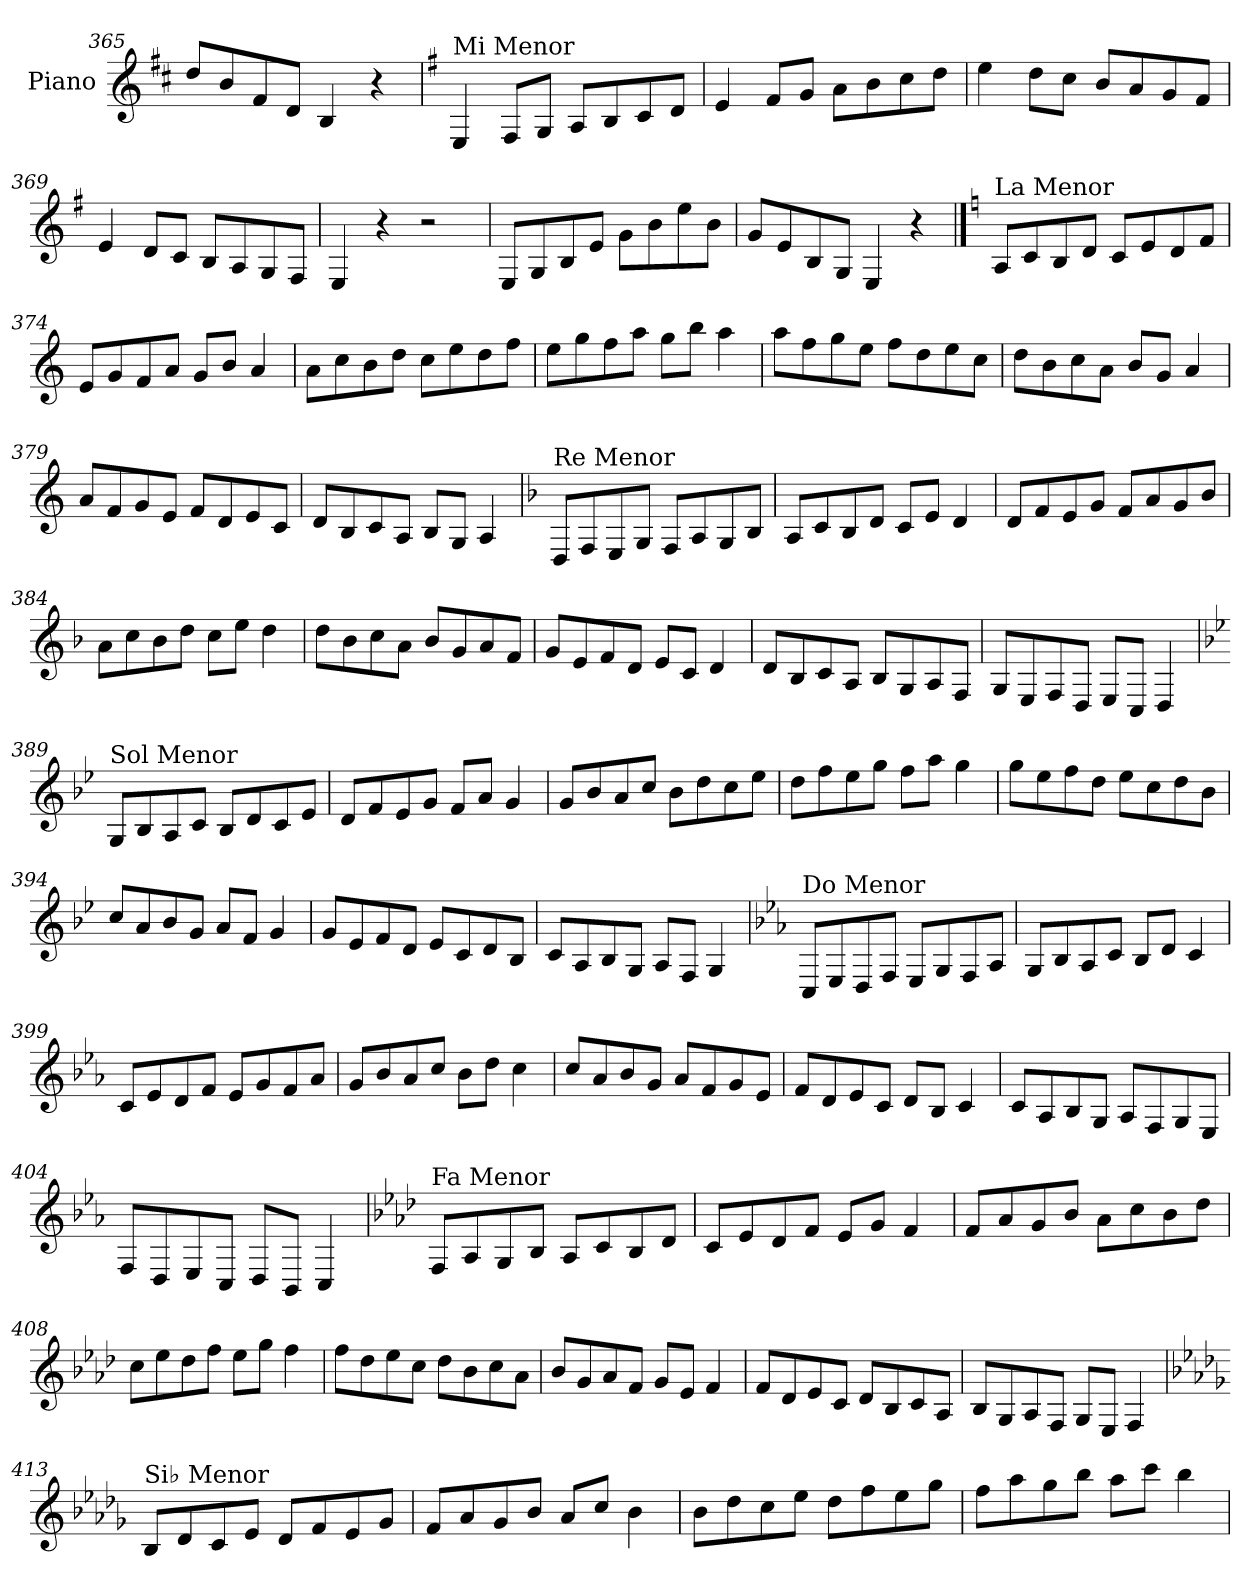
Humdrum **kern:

**kern
*part1
*staff1
*I"Piano
*I'Pno.
*clefG2
*k[f#c#]
=365
8dd/L
8b/
8f#/
8d/J
4B/
4r
!!LO:LB:g=z
=366
*k[f#]
!LO:TX:a:t=Mi Menor
4E/
8F#/L
8G/J
8A/L
8B/
8c/
8d/J
=367
4e/
8f#/L
8g/J
8a\L
8b\
8cc\
8dd\J
=368
4ee\
8dd\L
8cc\J
8b/L
8a/
8g/
8f#/J
=369
4e/
8d/L
8c/J
8B/L
8A/
8G/
8F#/J
=370
4E/
4r
2r
=371
8E/L
8G/
8B/
8e/J
8g\L
8b\
8ee\
8b\J
=372
8g/L
8e/
8B/
8G/J
4E/
4r
!!LO:PB:g=z
==373
*k[]
!LO:TX:a:t=La Menor
8A/L
8c/
8B/
8d/J
8c/L
8e/
8d/
8f/J
=374
8e/L
8g/
8f/
8a/J
8g/L
8b/J
4a/
=375
8a\L
8cc\
8b\
8dd\J
8cc\L
8ee\
8dd\
8ff\J
=376
8ee\L
8gg\
8ff\
8aa\J
8gg\L
8bb\J
4aa\
!!LO:LB:g=z
=377
8aa\L
8ff\
8gg\
8ee\J
8ff\L
8dd\
8ee\
8cc\J
=378
8dd\L
8b\
8cc\
8a\J
8b/L
8g/J
4a/
=379
8a/L
8f/
8g/
8e/J
8f/L
8d/
8e/
8c/J
=380
8d/L
8B/
8c/
8A/J
8B/L
8G/J
4A/
!!LO:LB:g=z
=381
*k[b-]
!LO:TX:a:t=Re Menor
8D/L
8F/
8E/
8G/J
8F/L
8A/
8G/
8B-/J
=382
8A/L
8c/
8B-/
8d/J
8c/L
8e/J
4d/
=383
8d/L
8f/
8e/
8g/J
8f/L
8a/
8g/
8b-/J
=384
8a\L
8cc\
8b-\
8dd\J
8cc\L
8ee\J
4dd\
!!LO:LB:g=z
=385
8dd\L
8b-\
8cc\
8a\J
8b-/L
8g/
8a/
8f/J
=386
8g/L
8e/
8f/
8d/J
8e/L
8c/J
4d/
=387
8d/L
8B-/
8c/
8A/J
8B-/L
8G/
8A/
8F/J
=388
8G/L
8E/
8F/
8D/J
8E/L
8C/J
4D/
!!LO:LB:g=z
=389
*k[b-e-]
!LO:TX:a:t=Sol Menor
8G/L
8B-/
8A/
8c/J
8B-/L
8d/
8c/
8e-/J
=390
8d/L
8f/
8e-/
8g/J
8f/L
8a/J
4g/
=391
8g/L
8b-/
8a/
8cc/J
8b-\L
8dd\
8cc\
8ee-\J
=392
8dd\L
8ff\
8ee-\
8gg\J
8ff\L
8aa\J
4gg\
!!LO:LB:g=z
=393
8gg\L
8ee-\
8ff\
8dd\J
8ee-\L
8cc\
8dd\
8b-\J
=394
8cc/L
8a/
8b-/
8g/J
8a/L
8f/J
4g/
=395
8g/L
8e-/
8f/
8d/J
8e-/L
8c/
8d/
8B-/J
=396
8c/L
8A/
8B-/
8G/J
8A/L
8F/J
4G/
!!LO:LB:g=z
=397
*k[b-e-a-]
!LO:TX:a:t=Do Menor
8C/L
8E-/
8D/
8F/J
8E-/L
8G/
8F/
8A-/J
=398
8G/L
8B-/
8A-/
8c/J
8B-/L
8d/J
4c/
=399
8c/L
8e-/
8d/
8f/J
8e-/L
8g/
8f/
8a-/J
=400
8g/L
8b-/
8a-/
8cc/J
8b-\L
8dd\J
4cc\
!!LO:LB:g=z
=401
8cc/L
8a-/
8b-/
8g/J
8a-/L
8f/
8g/
8e-/J
=402
8f/L
8d/
8e-/
8c/J
8d/L
8B-/J
4c/
=403
8c/L
8A-/
8B-/
8G/J
8A-/L
8F/
8G/
8E-/J
=404
8F/L
8D/
8E-/
8C/J
8D/L
8BB-/J
4C/
!!LO:PB:g=z
=405
*k[b-e-a-d-]
!LO:TX:a:t=Fa Menor
8F/L
8A-/
8G/
8B-/J
8A-/L
8c/
8B-/
8d-/J
=406
8c/L
8e-/
8d-/
8f/J
8e-/L
8g/J
4f/
=407
8f/L
8a-/
8g/
8b-/J
8a-\L
8cc\
8b-\
8dd-\J
=408
8cc\L
8ee-\
8dd-\
8ff\J
8ee-\L
8gg\J
4ff\
!!LO:LB:g=z
=409
8ff\L
8dd-\
8ee-\
8cc\J
8dd-\L
8b-\
8cc\
8a-\J
=410
8b-/L
8g/
8a-/
8f/J
8g/L
8e-/J
4f/
=411
8f/L
8d-/
8e-/
8c/J
8d-/L
8B-/
8c/
8A-/J
=412
8B-/L
8G/
8A-/
8F/J
8G/L
8E-/J
4F/
!!LO:LB:g=z
=413
*k[b-e-a-d-g-]
!LO:TX:a:t=Si♭ Menor
8B-/L
8d-/
8c/
8e-/J
8d-/L
8f/
8e-/
8g-/J
=414
8f/L
8a-/
8g-/
8b-/J
8a-/L
8cc/J
4b-\
=415
8b-\L
8dd-\
8cc\
8ee-\J
8dd-\L
8ff\
8ee-\
8gg-\J
=416
8ff\L
8aa-\
8gg-\
8bb-\J
8aa-\L
8ccc\J
4bb-\
=
*-
